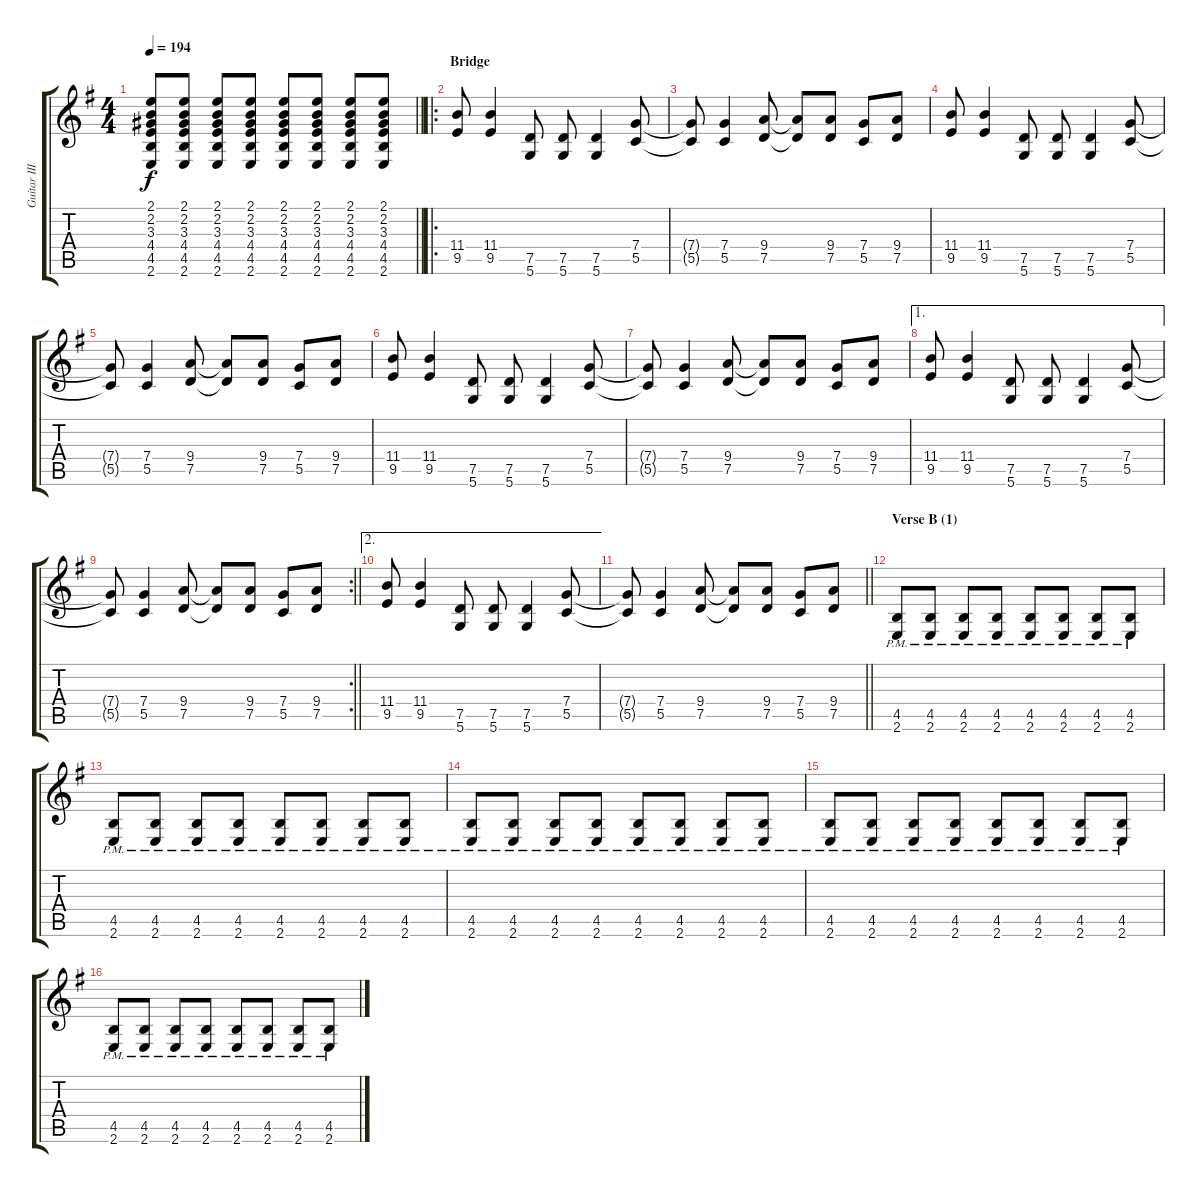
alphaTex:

\track ("Guitar III" "Guitar III") {instrument distortionguitar}
\staff {score tabs}
\tuning (D4 A3 F3 C3 G2 D2) {hide}
\ts (4 4)
\tempo 194
\clef g2
\barLineRight lightlight
\ks eminor
(2.1 2.2 3.3 4.4 4.5 2.6).8{dy f} (2.1 2.2 3.3 4.4 4.5 2.6).8 (2.1 2.2 3.3 4.4 4.5 2.6).8 (2.1 2.2 3.3 4.4 4.5 2.6).8 (2.1 2.2 3.3 4.4 4.5 2.6).8 (2.1 2.2 3.3 4.4 4.5 2.6).8 (2.1 2.2 3.3 4.4 4.5 2.6).8 (2.1 2.2 3.3 4.4 4.5 2.6).8 |
\ro
\section ("" "Bridge")
(11.4 9.5).8 (11.4 9.5).4 (7.5 5.6).8 (7.5 5.6).8 (7.5 5.6).4 (7.4 5.5).8 |
(7.4{t} 5.5{t}).8 (7.4 5.5).4 (9.4 7.5).8 (9.4{t} 7.5{t}).8 (9.4 7.5).8 (7.4 5.5).8 (9.4 7.5).8 |
(11.4 9.5).8 (11.4 9.5).4 (7.5 5.6).8 (7.5 5.6).8 (7.5 5.6).4 (7.4 5.5).8 |
(7.4{t} 5.5{t}).8 (7.4 5.5).4 (9.4 7.5).8 (9.4{t} 7.5{t}).8 (9.4 7.5).8 (7.4 5.5).8 (9.4 7.5).8 |
(11.4 9.5).8 (11.4 9.5).4 (7.5 5.6).8 (7.5 5.6).8 (7.5 5.6).4 (7.4 5.5).8 |
(7.4{t} 5.5{t}).8 (7.4 5.5).4 (9.4 7.5).8 (9.4{t} 7.5{t}).8 (9.4 7.5).8 (7.4 5.5).8 (9.4 7.5).8 |
\ae 1
(11.4 9.5).8 (11.4 9.5).4 (7.5 5.6).8 (7.5 5.6).8 (7.5 5.6).4 (7.4 5.5).8 |
\rc 2
\barLineRight lightlight
(7.4{t} 5.5{t}).8 (7.4 5.5).4 (9.4 7.5).8 (9.4{t} 7.5{t}).8 (9.4 7.5).8 (7.4 5.5).8 (9.4 7.5).8 |
\ae 2
(11.4 9.5).8 (11.4 9.5).4 (7.5 5.6).8 (7.5 5.6).8 (7.5 5.6).4 (7.4 5.5).8 |
\barLineRight lightlight
(7.4{t} 5.5{t}).8 (7.4 5.5).4 (9.4 7.5).8 (9.4{t} 7.5{t}).8 (9.4 7.5).8 (7.4 5.5).8 (9.4 7.5).8 |
\section ("" "Verse B (1)")
(4.5{pm} 2.6{pm}).8 (4.5{pm} 2.6{pm}).8 (4.5{pm} 2.6{pm}).8 (4.5{pm} 2.6{pm}).8 (4.5{pm} 2.6{pm}).8 (4.5{pm} 2.6{pm}).8 (4.5{pm} 2.6{pm}).8 (4.5{pm} 2.6{pm}).8 |
(4.5{pm} 2.6{pm}).8 (4.5{pm} 2.6{pm}).8 (4.5{pm} 2.6{pm}).8 (4.5{pm} 2.6{pm}).8 (4.5{pm} 2.6{pm}).8 (4.5{pm} 2.6{pm}).8 (4.5{pm} 2.6{pm}).8 (4.5{pm} 2.6{pm}).8 |
(4.5{pm} 2.6{pm}).8 (4.5{pm} 2.6{pm}).8 (4.5{pm} 2.6{pm}).8 (4.5{pm} 2.6{pm}).8 (4.5{pm} 2.6{pm}).8 (4.5{pm} 2.6{pm}).8 (4.5{pm} 2.6{pm}).8 (4.5{pm} 2.6{pm}).8 |
(4.5{pm} 2.6{pm}).8 (4.5{pm} 2.6{pm}).8 (4.5{pm} 2.6{pm}).8 (4.5{pm} 2.6{pm}).8 (4.5{pm} 2.6{pm}).8 (4.5{pm} 2.6{pm}).8 (4.5{pm} 2.6{pm}).8 (4.5{pm} 2.6{pm}).8 |
(4.5{pm} 2.6{pm}).8 (4.5{pm} 2.6{pm}).8 (4.5{pm} 2.6{pm}).8 (4.5{pm} 2.6{pm}).8 (4.5{pm} 2.6{pm}).8 (4.5{pm} 2.6{pm}).8 (4.5{pm} 2.6{pm}).8 (4.5{pm} 2.6{pm}).8
